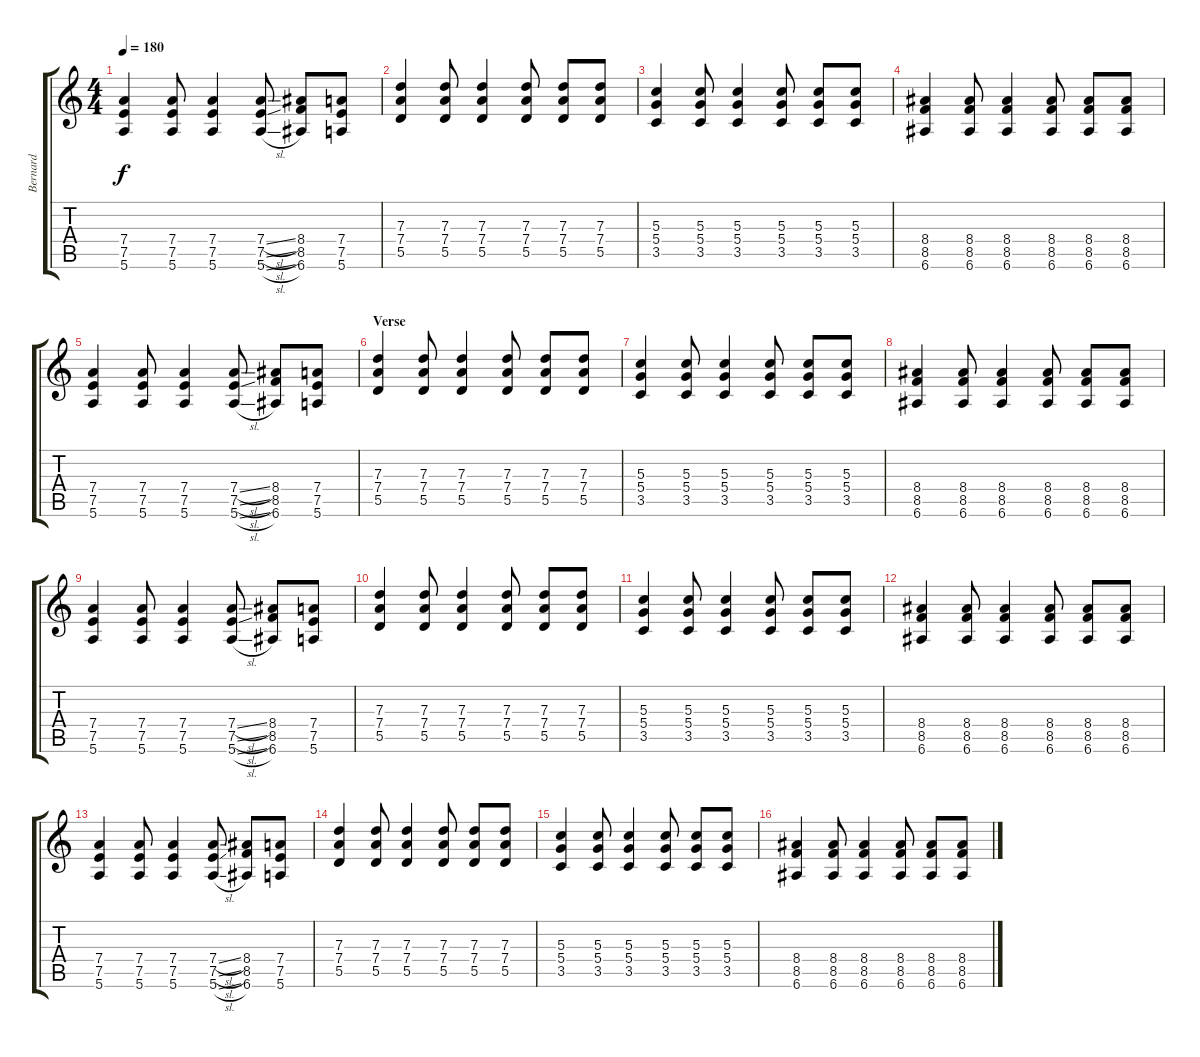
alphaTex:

\track ("Bernard" "Bernard") {instrument distortionguitar}
\staff {score tabs}
\tuning (E4 B3 G3 D3 A2 E2) {hide}
\ts (4 4)
\tempo 180
\clef g2
\ks c
(7.4 7.5 5.6).4{dy f} (7.4 7.5 5.6).8 (7.4 7.5 5.6).4 (7.4{sl} 7.5{sl} 5.6{sl}).8 (8.4 8.5 6.6).8 (7.4 7.5 5.6).8 |
(7.3 7.4 5.5).4 (7.3 7.4 5.5).8 (7.3 7.4 5.5).4 (7.3 7.4 5.5).8 (7.3 7.4 5.5).8 (7.3 7.4 5.5).8 |
(5.3 5.4 3.5).4 (5.3 5.4 3.5).8 (5.3 5.4 3.5).4 (5.3 5.4 3.5).8 (5.3 5.4 3.5).8 (5.3 5.4 3.5).8 |
(8.4 8.5 6.6).4 (8.4 8.5 6.6).8 (8.4 8.5 6.6).4 (8.4 8.5 6.6).8 (8.4 8.5 6.6).8 (8.4 8.5 6.6).8 |
(7.4 7.5 5.6).4 (7.4 7.5 5.6).8 (7.4 7.5 5.6).4 (7.4{sl} 7.5{sl} 5.6{sl}).8 (8.4 8.5 6.6).8 (7.4 7.5 5.6).8 |
\section ("" "Verse")
(7.3 7.4 5.5).4{volume 9} (7.3 7.4 5.5).8 (7.3 7.4 5.5).4 (7.3 7.4 5.5).8 (7.3 7.4 5.5).8 (7.3 7.4 5.5).8 |
(5.3 5.4 3.5).4 (5.3 5.4 3.5).8 (5.3 5.4 3.5).4 (5.3 5.4 3.5).8 (5.3 5.4 3.5).8 (5.3 5.4 3.5).8 |
(8.4 8.5 6.6).4 (8.4 8.5 6.6).8 (8.4 8.5 6.6).4 (8.4 8.5 6.6).8 (8.4 8.5 6.6).8 (8.4 8.5 6.6).8 |
(7.4 7.5 5.6).4 (7.4 7.5 5.6).8 (7.4 7.5 5.6).4 (7.4{sl} 7.5{sl} 5.6{sl}).8 (8.4 8.5 6.6).8 (7.4 7.5 5.6).8 |
(7.3 7.4 5.5).4 (7.3 7.4 5.5).8 (7.3 7.4 5.5).4 (7.3 7.4 5.5).8 (7.3 7.4 5.5).8 (7.3 7.4 5.5).8 |
(5.3 5.4 3.5).4 (5.3 5.4 3.5).8 (5.3 5.4 3.5).4 (5.3 5.4 3.5).8 (5.3 5.4 3.5).8 (5.3 5.4 3.5).8 |
(8.4 8.5 6.6).4 (8.4 8.5 6.6).8 (8.4 8.5 6.6).4 (8.4 8.5 6.6).8 (8.4 8.5 6.6).8 (8.4 8.5 6.6).8 |
(7.4 7.5 5.6).4 (7.4 7.5 5.6).8 (7.4 7.5 5.6).4 (7.4{sl} 7.5{sl} 5.6{sl}).8 (8.4 8.5 6.6).8 (7.4 7.5 5.6).8 |
(7.3 7.4 5.5).4 (7.3 7.4 5.5).8 (7.3 7.4 5.5).4 (7.3 7.4 5.5).8 (7.3 7.4 5.5).8 (7.3 7.4 5.5).8 |
(5.3 5.4 3.5).4 (5.3 5.4 3.5).8 (5.3 5.4 3.5).4 (5.3 5.4 3.5).8 (5.3 5.4 3.5).8 (5.3 5.4 3.5).8 |
(8.4 8.5 6.6).4 (8.4 8.5 6.6).8 (8.4 8.5 6.6).4 (8.4 8.5 6.6).8 (8.4 8.5 6.6).8 (8.4 8.5 6.6).8
